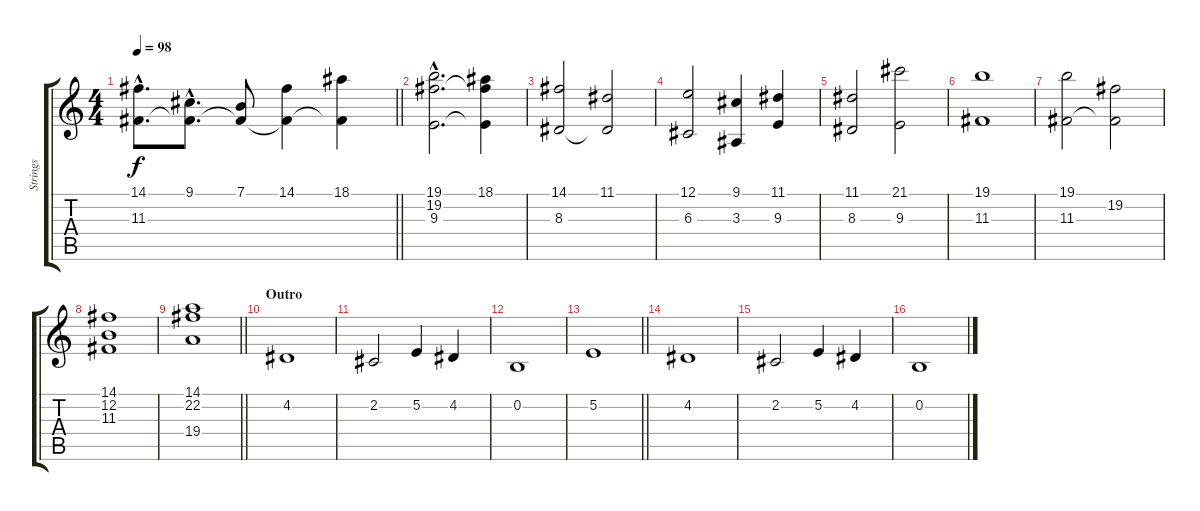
\track ("Strings" "Strings") {instrument stringensemble1}
\staff {score tabs}
\tuning (E4 B3 G3 D3 A2 E2) {hide}
\ts (4 4)
\tempo 98
\clef g2
\barLineRight lightlight
\ks c
(14.1{hac} 11.3{hac}).8{d dy f} (9.1{hac} 11.3{hac t}).8{d} (7.1 11.3{t}).8 (14.1 11.3{t}).4 (18.1 11.3{t}).4 |
(19.1{hac} 19.2{hac} 9.3{hac}).2{d} (18.1 19.2{t} 9.3{t}).4 |
(14.1 8.3).2 (11.1 8.3{t}).2 |
(12.1 6.3).2 (9.1 3.3).4 (11.1 9.3).4 |
(11.1 8.3).2 (21.1 9.3).2 |
(19.1 11.3).1 |
(19.1 11.3).2 (19.2 11.3{t}).2 |
(14.1 12.2 11.3).1 |
\barLineRight lightlight
(14.1 22.2 19.4).1 |
\section ("" "Outro")
4.2.1 |
2.2.2 5.2.4 4.2.4 |
0.2.1 |
\barLineRight lightlight
5.2.1 |
4.2.1 |
2.2.2 5.2.4 4.2.4 |
0.2.1
